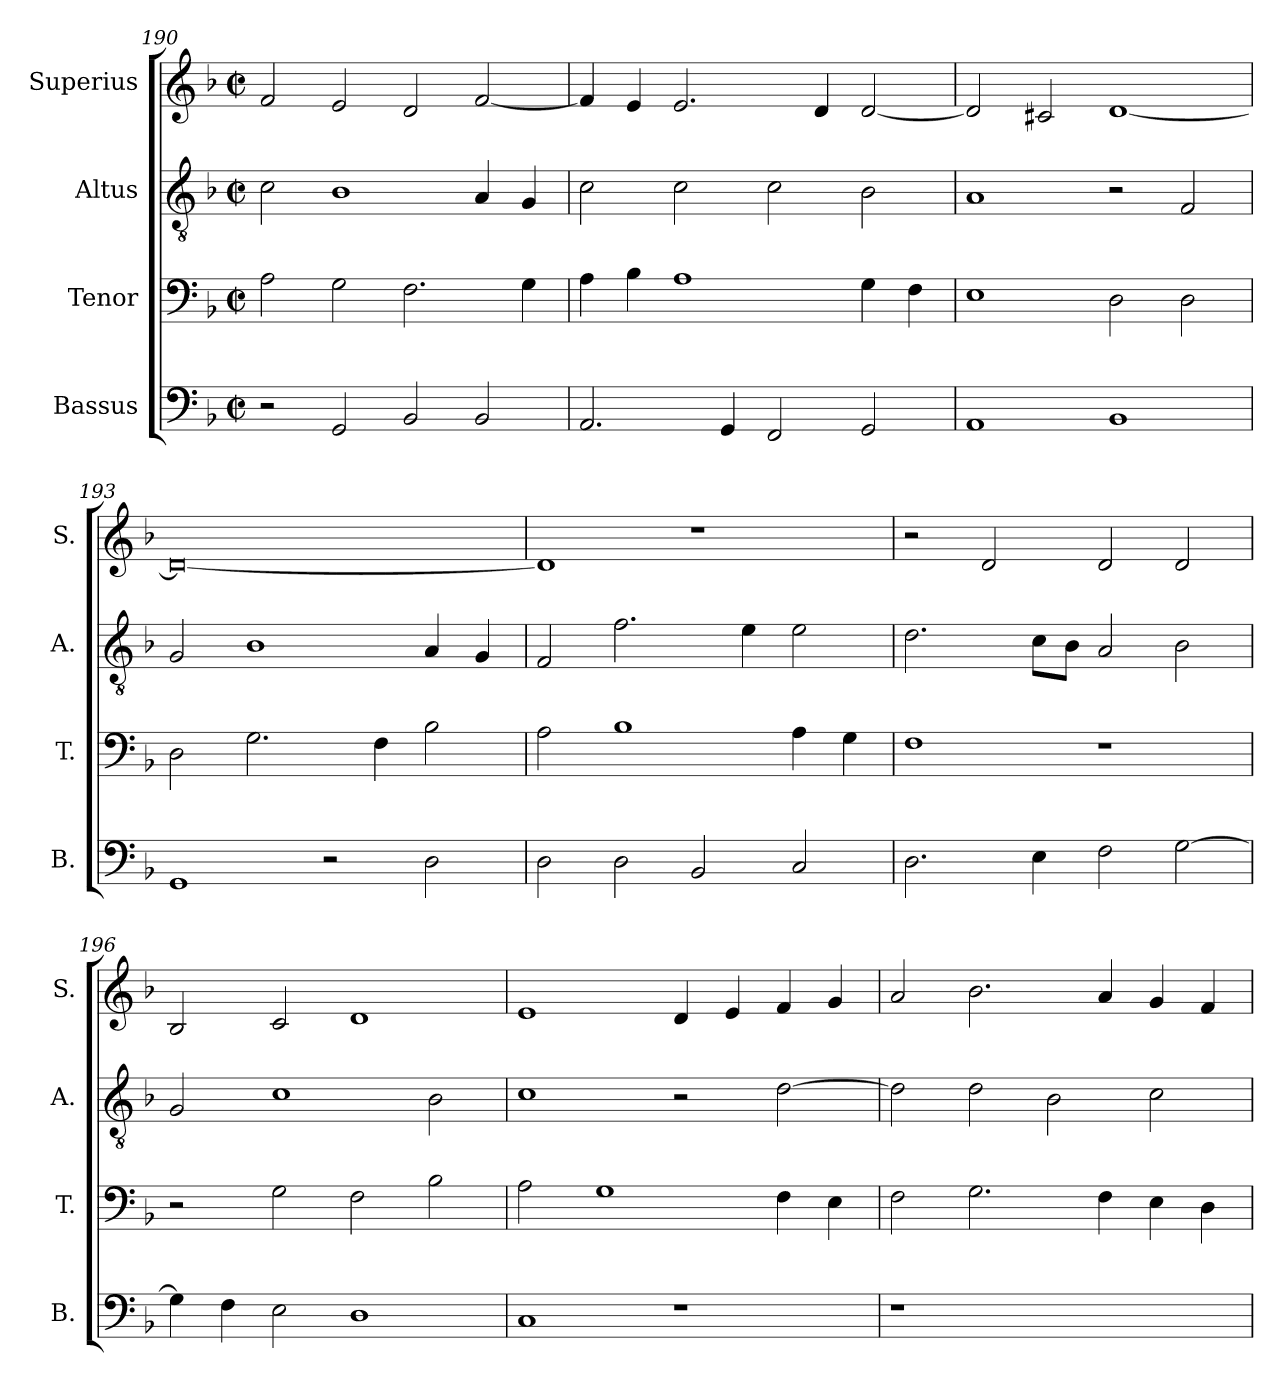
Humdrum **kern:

**kern	**kern	**kern	**kern
*part4	*part3	*part2	*part1
*staff4	*staff3	*staff2	*staff1
*I"Bassus	*I"Tenor	*I"Altus	*I"Superius
*I'B.	*I'T.	*I'A.	*I'S.
*clefF4	*clefF4	*clefGv2	*clefG2
*	*	*ITrd7c12	*
*k[b-]	*k[b-]	*k[b-]	*k[b-]
*F:	*F:	*F:	*F:
*M2/2	*M2/2	*M2/2	*M2/2
*met(c|)	*met(c|)	*met(c|)	*met(c|)
=190	=190	=190	=190
2r	2Ai\	2Ci\	2fi/
2GGi/	2Gi\	1BB-i	2ei/
2BB-i/	2.Fi\	.	2di/
2BB-i/	.	4AAi/	[<2fi/
.	4Gi\	4GGi/	.
=191	=191	=191	=191
2.AAi/	4Ai\	2Ci\	4fi/]
.	4B-i\	.	4ei/
.	1Ai	2Ci\	2.ei/
4GGi/	.	.	.
2FFi/	.	2Ci\	.
.	.	.	4di/
2GGi/	4Gi\	2BB-i\	[<2di/
.	4Fi\	.	.
=192	=192	=192	=192
1AAi	1Ei	1AAi	2di/]
.	.	.	2c#Xi/
1BB-i	2Di\	2r	[<1di
.	2Di\	2FFi/	.
!!LO:LB:g=z
=193	=193	=193	=193
1GGi	2Di\	2GGi/	0di_<
.	2.Gi\	1BB-i	.
2r	.	.	.
.	4Fi\	.	.
2Di\	2B-i\	4AAi/	.
.	.	4GGi/	.
=194	=194	=194	=194
2Di\	2Ai\	2FFi/	1di]
2Di\	1B-i	2.Fi\	.
2BB-i/	.	.	1r
.	.	4Ei\	.
2Ci/	4Ai\	2Ei\	.
.	4Gi\	.	.
=195	=195	=195	=195
2.Di\	1Fi	2.Di\	2r
.	.	.	2di/
4Ei\	.	8Ci\L	.
.	.	8BB-i\J	.
2Fi\	1r	2AAi/	2di/
[>2Gi\	.	2BB-i\	2di/
=196	=196	=196	=196
4Gi\]	2r	2GGi/	2B-i/
4Fi\	.	.	.
2Ei\	2Gi\	1Ci	2ci/
1Di	2Fi\	.	1di
.	2B-i\	2BB-i\	.
!!LO:PB:g=z
=197	=197	=197	=197
1Ci	2Ai\	1Ci	1ei
.	1Gi	.	.
1r	.	2r	4di/
.	.	.	4ei/
.	4Fi\	[>2Di\	4fi/
.	4Ei\	.	4gi/
=198	=198	=198	=198
!LO:N:vis=1	!	!	!
1r	2Fi\	2Di\]	2ai/
.	2.Gi\	2Di\	2.b-i\
1ryy	.	2BB-i\	.
.	4Fi\	.	4ai/
.	4Ei\	2Ci\	4gi/
.	4Di\	.	4fi/
=	=	=	=
*-	*-	*-	*-
